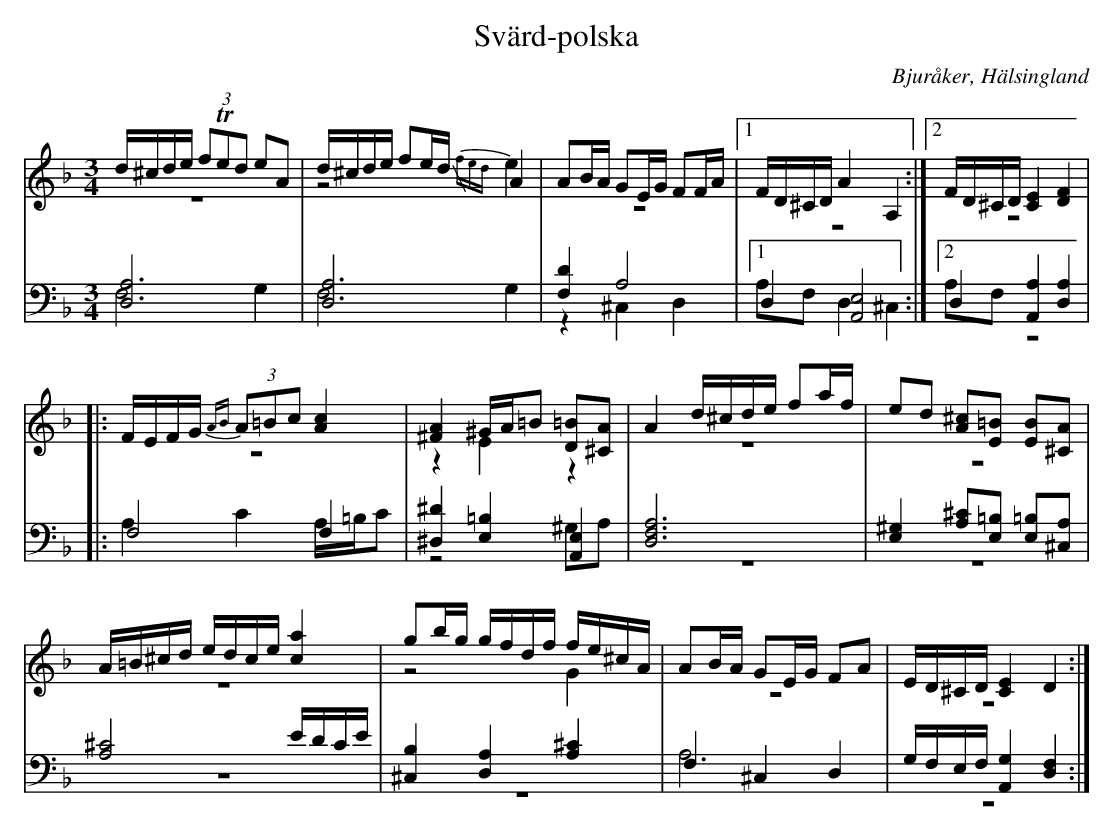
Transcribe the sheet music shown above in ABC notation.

X:1
T: Svärd-polska
O: Bjuråker, Hälsingland
M: 3/4
L: 1/8
K: Dm
V:1
V:2 merge
V:3
V:4 merge
V:1
d/^c/d/e/ (3fTed eA|d/^c/d/e/ fe/d/ A2|AB/A/ GE/G/ FF/A/|1 F/D/^C/D/ A2 A,2:|2 F/D/^C/D/ [C2E2] [D2F2]|
|:F/E/F/G/ (3{AB}A=Bc [A2c2]|[^F2A2] ^G/A/=B [D=B][^CA]|A2 d/^c/d/e/ fa/f/|ed [A^c][E=B] [EB][^CA]|
A/=B/^c/d/ e/d/c/e/ [c2a2]|gb/g/ g/f/d/f/ f/e/^c/A/|AB/A/ GE/G/ FA|E/D/^C/D/ [C2E2] D2:|
V:2
z6|z4 {/fed}e2|z6|1 z6:|2 z6|
|:z6|z2 E2 z2|z6|z6|
z6|z4 G2|z6|z6:|
V:3 clef=bass
[D,6A,6]|[D,6A,6]|[F,2D2] A,4|1 D,2 [A,,4E,4]:|2 D,2 [A,,2A,2] [D,2A,2]|
|:F,4 F,2|[^D,2^D2] [E,2=B,2] [A,,2E,2]|[D,6F,6A,6]|[E,2^G,2] [A,^C][E,=B,] [E,=B,][^C,A,]|
[A,4^C4] E/D/C/E/|[^C,2B,2]  [D,2A,2] [A,2^C2]|F,2 ^C,2 D,2|G,/F,/E,/F,/ [A,,2G,2] [D,2F,2]:|
V:4 clef=bass
F,4 G,2|F,4 G,2|z2 ^C,2 D,2|1 A,F, D,2 ^C,2:|2 A,F,  z4|
|:A,2 C2 A,/=B,/C|z4 ^G,A,|z6|z6|
z6|z6|A,6|z6:|
